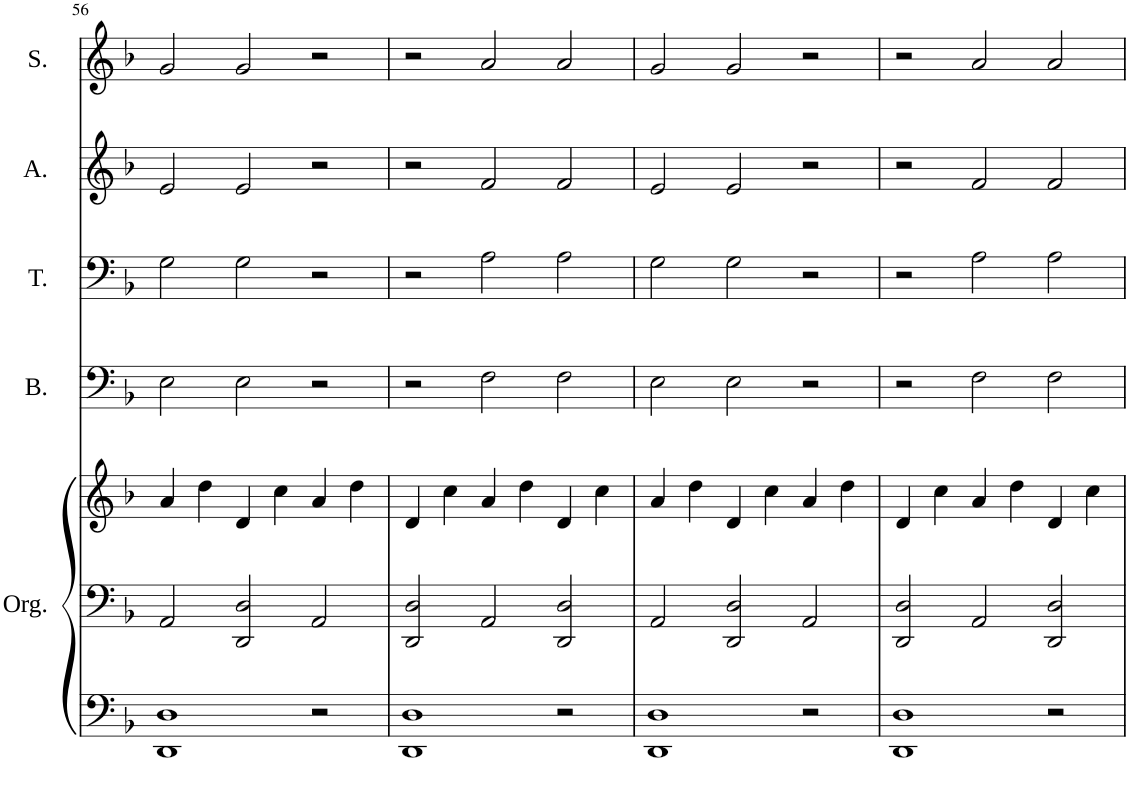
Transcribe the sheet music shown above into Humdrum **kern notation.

**kern	**kern	**kern	**kern	**kern	**kern	**kern
*part5	*part5	*part5	*part4	*part3	*part2	*part1
*staff7	*staff6	*staff5	*staff4	*staff3	*staff2	*staff1
*I"Organ	*	*	*I"Bass	*I"Tenor	*I"Alto	*I"Soprano
*I'Org.	*	*	*I'B.	*I'T.	*I'A.	*I'S.
!!LO:PB:g=z
*clefF4	*clefF4	*clefG2	*clefF4	*clefF4	*clefG2	*clefG2
*k[b-]	*k[b-]	*k[b-]	*k[b-]	*k[b-]	*k[b-]	*k[b-]
*M6/4	*M6/4	*M6/4	*M6/4	*M6/4	*M6/4	*M6/4
=56	=56	=56	=56	=56	=56	=56
1DD 1D	2AA/	4a/	2E\	2G\	2e/	2g/
.	.	4dd\	.	.	.	.
.	2DD/ 2D/	4d/	2E\	2G\	2e/	2g/
.	.	4cc\	.	.	.	.
2r	2AA/	4a/	2r	2r	2r	2r
.	.	4dd\	.	.	.	.
=57	=57	=57	=57	=57	=57	=57
1DD 1D	2DD/ 2D/	4d/	2r	2r	2r	2r
.	.	4cc\	.	.	.	.
.	2AA/	4a/	2F\	2A\	2f/	2a/
.	.	4dd\	.	.	.	.
2r	2DD/ 2D/	4d/	2F\	2A\	2f/	2a/
.	.	4cc\	.	.	.	.
=58	=58	=58	=58	=58	=58	=58
1DD 1D	2AA/	4a/	2E\	2G\	2e/	2g/
.	.	4dd\	.	.	.	.
.	2DD/ 2D/	4d/	2E\	2G\	2e/	2g/
.	.	4cc\	.	.	.	.
2r	2AA/	4a/	2r	2r	2r	2r
.	.	4dd\	.	.	.	.
=59	=59	=59	=59	=59	=59	=59
1DD 1D	2DD/ 2D/	4d/	2r	2r	2r	2r
.	.	4cc\	.	.	.	.
.	2AA/	4a/	2F\	2A\	2f/	2a/
.	.	4dd\	.	.	.	.
2r	2DD/ 2D/	4d/	2F\	2A\	2f/	2a/
.	.	4cc\	.	.	.	.
=	=	=	=	=	=	=
*-	*-	*-	*-	*-	*-	*-
